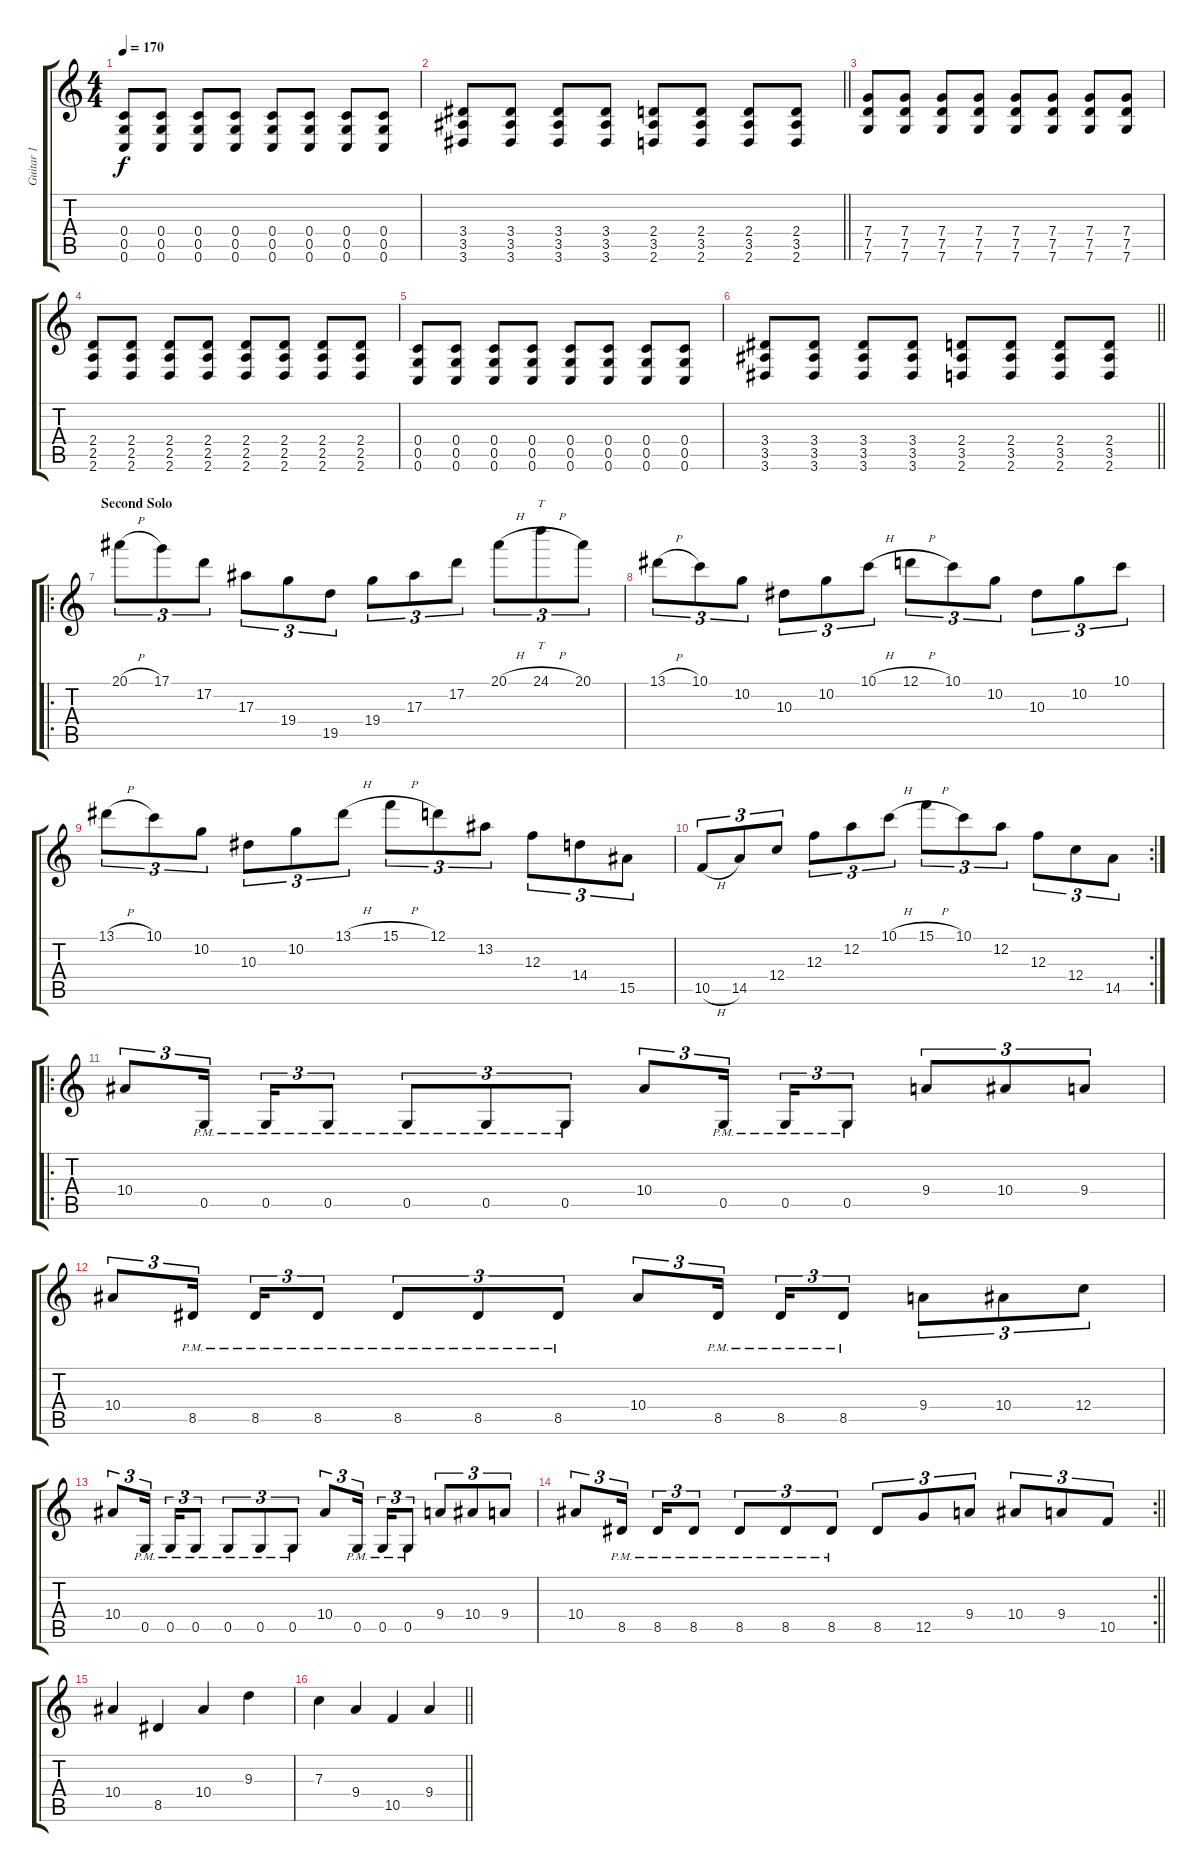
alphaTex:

\track ("Guitar 1" "Guitar 1") {instrument distortionguitar}
\staff {score tabs}
\tuning (D4 A3 F3 C3 G2 C2) {hide}
\ts (4 4)
\tempo 170
\clef g2
\ks c
(0.4 0.5 0.6).8{dy f} (0.4 0.5 0.6).8 (0.4 0.5 0.6).8 (0.4 0.5 0.6).8 (0.4 0.5 0.6).8 (0.4 0.5 0.6).8 (0.4 0.5 0.6).8 (0.4 0.5 0.6).8 |
\barLineRight lightlight
(3.4 3.5 3.6).8 (3.4 3.5 3.6).8 (3.4 3.5 3.6).8 (3.4 3.5 3.6).8 (2.4 3.5 2.6).8 (2.4 3.5 2.6).8 (2.4 3.5 2.6).8 (2.4 3.5 2.6).8 |
(7.4 7.5 7.6).8 (7.4 7.5 7.6).8 (7.4 7.5 7.6).8 (7.4 7.5 7.6).8 (7.4 7.5 7.6).8 (7.4 7.5 7.6).8 (7.4 7.5 7.6).8 (7.4 7.5 7.6).8 |
(2.4 2.5 2.6).8 (2.4 2.5 2.6).8 (2.4 2.5 2.6).8 (2.4 2.5 2.6).8 (2.4 2.5 2.6).8 (2.4 2.5 2.6).8 (2.4 2.5 2.6).8 (2.4 2.5 2.6).8 |
(0.4 0.5 0.6).8 (0.4 0.5 0.6).8 (0.4 0.5 0.6).8 (0.4 0.5 0.6).8 (0.4 0.5 0.6).8 (0.4 0.5 0.6).8 (0.4 0.5 0.6).8 (0.4 0.5 0.6).8 |
\barLineRight lightlight
(3.4 3.5 3.6).8 (3.4 3.5 3.6).8 (3.4 3.5 3.6).8 (3.4 3.5 3.6).8 (2.4 3.5 2.6).8 (2.4 3.5 2.6).8 (2.4 3.5 2.6).8 (2.4 3.5 2.6).8 |
\ro
\section ("" "Second Solo")
20.1{h}.8{tu (3 2)} 17.1.8{tu (3 2)} 17.2.8{tu (3 2)} 17.3.8{tu (3 2)} 19.4.8{tu (3 2)} 19.5.8{tu (3 2)} 19.4.8{tu (3 2)} 17.3.8{tu (3 2)} 17.2.8{tu (3 2)} 20.1{h}.8{tu (3 2)} 24.1{h}.8{tt tu (3 2)} 20.1.8{tu (3 2)} |
13.1{h}.8{tu (3 2)} 10.1.8{tu (3 2)} 10.2.8{tu (3 2)} 10.3.8{tu (3 2)} 10.2.8{tu (3 2)} 10.1{h}.8{tu (3 2)} 12.1{h}.8{tu (3 2)} 10.1.8{tu (3 2)} 10.2.8{tu (3 2)} 10.3.8{tu (3 2)} 10.2.8{tu (3 2)} 10.1.8{tu (3 2)} |
13.1{h}.8{tu (3 2)} 10.1.8{tu (3 2)} 10.2.8{tu (3 2)} 10.3.8{tu (3 2)} 10.2.8{tu (3 2)} 13.1{h}.8{tu (3 2)} 15.1{h}.8{tu (3 2)} 12.1.8{tu (3 2)} 13.2.8{tu (3 2)} 12.3.8{tu (3 2)} 14.4.8{tu (3 2)} 15.5.8{tu (3 2)} |
\rc 2
10.5{h}.8{tu (3 2)} 14.5.8{tu (3 2)} 12.4.8{tu (3 2)} 12.3.8{tu (3 2)} 12.2.8{tu (3 2)} 10.1{h}.8{tu (3 2)} 15.1{h}.8{tu (3 2)} 10.1.8{tu (3 2)} 12.2.8{tu (3 2)} 12.3.8{tu (3 2)} 12.4.8{tu (3 2)} 14.5.8{tu (3 2)} |
\ro
10.4.8{tu (3 2)} 0.5{pm}.16{tu (3 2) beam splitsecondary} 0.5{pm}.16{tu (3 2)} 0.5{pm}.8{tu (3 2)} 0.5{pm}.8{tu (3 2)} 0.5{pm}.8{tu (3 2)} 0.5{pm}.8{tu (3 2)} 10.4.8{tu (3 2)} 0.5{pm}.16{tu (3 2) beam splitsecondary} 0.5{pm}.16{tu (3 2)} 0.5{pm}.8{tu (3 2)} 9.4.8{tu (3 2)} 10.4.8{tu (3 2)} 9.4.8{tu (3 2)} |
10.4.8{tu (3 2)} 8.5{pm}.16{tu (3 2) beam splitsecondary} 8.5{pm}.16{tu (3 2)} 8.5{pm}.8{tu (3 2)} 8.5{pm}.8{tu (3 2)} 8.5{pm}.8{tu (3 2)} 8.5{pm}.8{tu (3 2)} 10.4.8{tu (3 2)} 8.5{pm}.16{tu (3 2) beam splitsecondary} 8.5{pm}.16{tu (3 2)} 8.5{pm}.8{tu (3 2)} 9.4.8{tu (3 2)} 10.4.8{tu (3 2)} 12.4.8{tu (3 2)} |
10.4.8{tu (3 2)} 0.5{pm}.16{tu (3 2) beam splitsecondary} 0.5{pm}.16{tu (3 2)} 0.5{pm}.8{tu (3 2)} 0.5{pm}.8{tu (3 2)} 0.5{pm}.8{tu (3 2)} 0.5{pm}.8{tu (3 2)} 10.4.8{tu (3 2)} 0.5{pm}.16{tu (3 2) beam splitsecondary} 0.5{pm}.16{tu (3 2)} 0.5{pm}.8{tu (3 2)} 9.4.8{tu (3 2)} 10.4.8{tu (3 2)} 9.4.8{tu (3 2)} |
\rc 2
\barLineRight lightlight
10.4.8{tu (3 2)} 8.5{pm}.16{tu (3 2) beam splitsecondary} 8.5{pm}.16{tu (3 2)} 8.5{pm}.8{tu (3 2)} 8.5{pm}.8{tu (3 2)} 8.5{pm}.8{tu (3 2)} 8.5{pm}.8{tu (3 2)} 8.5.8{tu (3 2)} 12.5.8{tu (3 2)} 9.4.8{tu (3 2)} 10.4.8{tu (3 2)} 9.4.8{tu (3 2)} 10.5.8{tu (3 2)} |
10.4.4 8.5.4 10.4.4 9.3.4 |
\barLineRight lightlight
7.3.4 9.4.4 10.5.4 9.4.4
